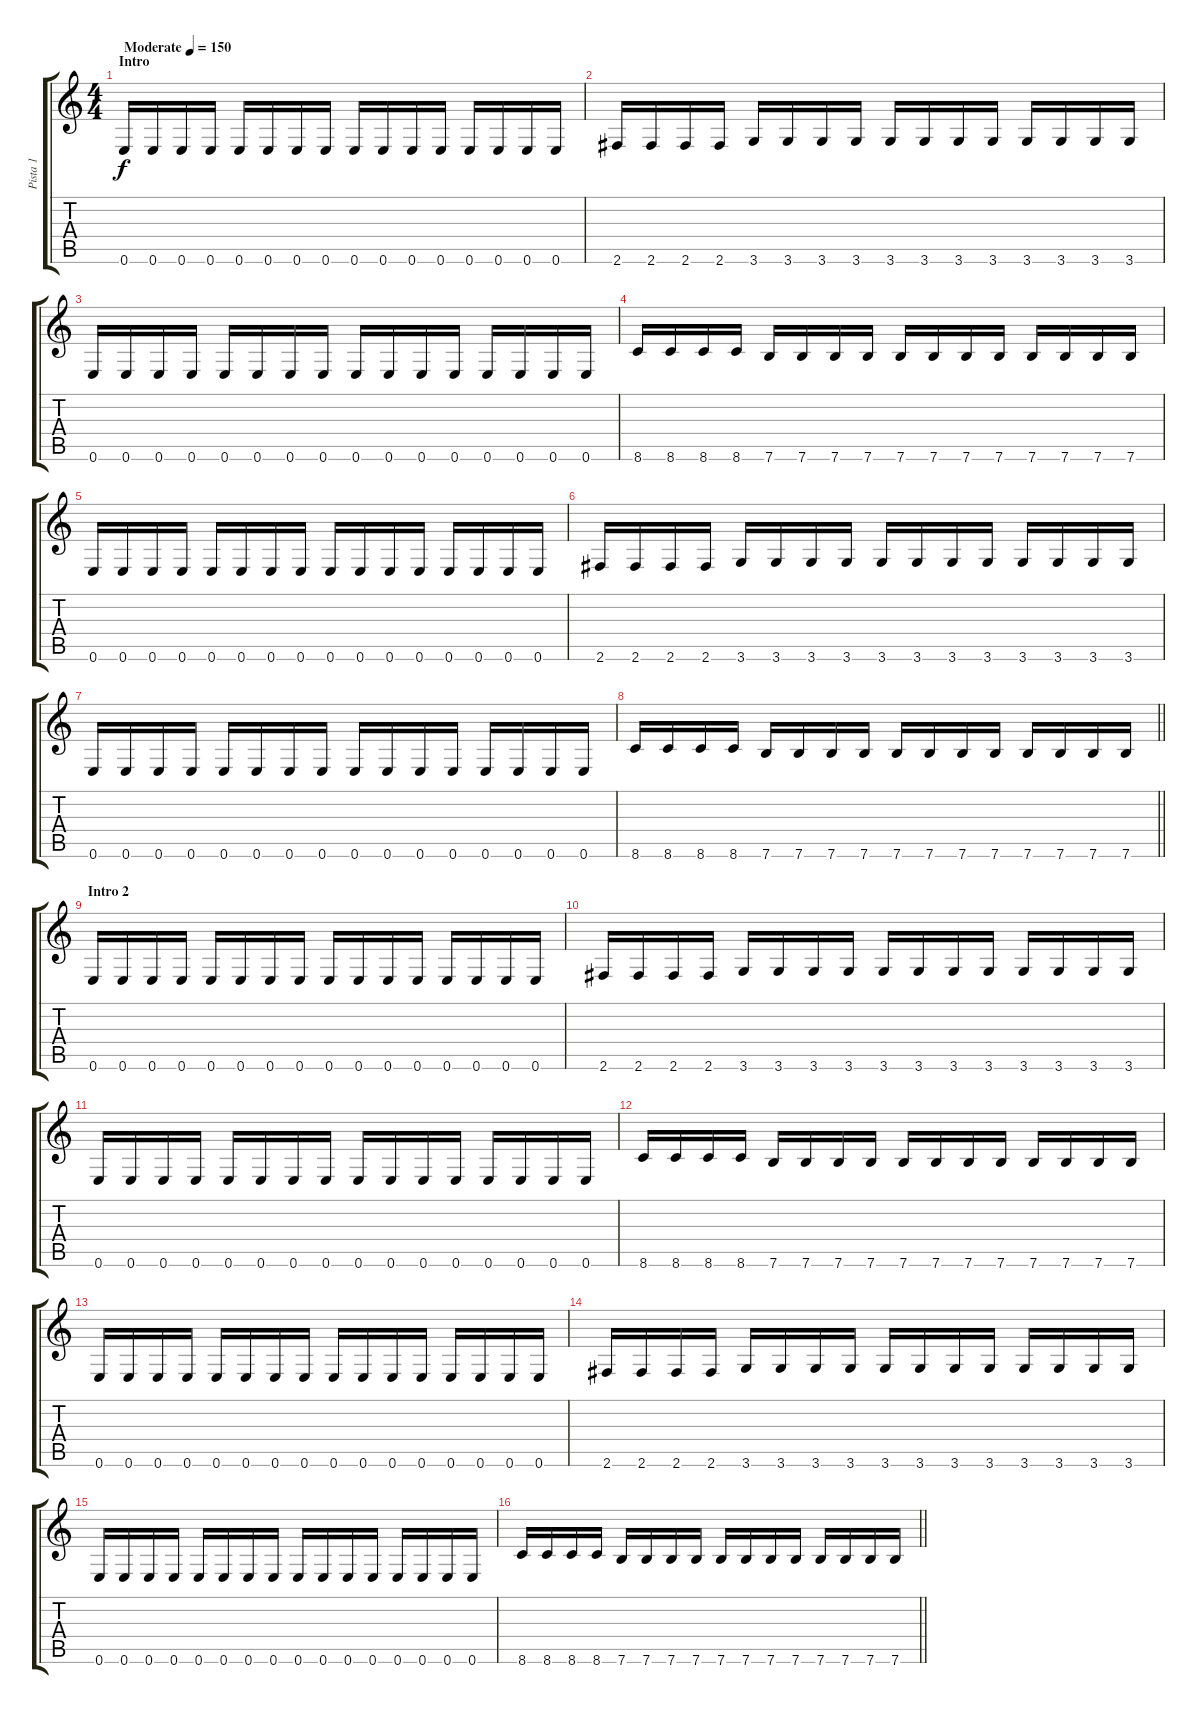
\track ("Pista 1" "Pista 1") {instrument distortionguitar}
\staff {score tabs}
\tuning (E4 B3 G3 D3 A2 E2) {hide}
\ts (4 4)
\section ("" "Intro")
\tempo (150 "Moderate")
\clef g2
\ks c
0.6.16{dy f instrument distortionguitar} 0.6.16 0.6.16 0.6.16 0.6.16 0.6.16 0.6.16 0.6.16 0.6.16 0.6.16 0.6.16 0.6.16 0.6.16 0.6.16 0.6.16 0.6.16 |
2.6.16 2.6.16 2.6.16 2.6.16 3.6.16 3.6.16 3.6.16 3.6.16 3.6.16 3.6.16 3.6.16 3.6.16 3.6.16 3.6.16 3.6.16 3.6.16 |
0.6.16 0.6.16 0.6.16 0.6.16 0.6.16 0.6.16 0.6.16 0.6.16 0.6.16 0.6.16 0.6.16 0.6.16 0.6.16 0.6.16 0.6.16 0.6.16 |
8.6.16 8.6.16 8.6.16 8.6.16 7.6.16 7.6.16 7.6.16 7.6.16 7.6.16 7.6.16 7.6.16 7.6.16 7.6.16 7.6.16 7.6.16 7.6.16 |
0.6.16 0.6.16 0.6.16 0.6.16 0.6.16 0.6.16 0.6.16 0.6.16 0.6.16 0.6.16 0.6.16 0.6.16 0.6.16 0.6.16 0.6.16 0.6.16 |
2.6.16 2.6.16 2.6.16 2.6.16 3.6.16 3.6.16 3.6.16 3.6.16 3.6.16 3.6.16 3.6.16 3.6.16 3.6.16 3.6.16 3.6.16 3.6.16 |
0.6.16 0.6.16 0.6.16 0.6.16 0.6.16 0.6.16 0.6.16 0.6.16 0.6.16 0.6.16 0.6.16 0.6.16 0.6.16 0.6.16 0.6.16 0.6.16 |
\barLineRight lightlight
8.6.16 8.6.16 8.6.16 8.6.16 7.6.16 7.6.16 7.6.16 7.6.16 7.6.16 7.6.16 7.6.16 7.6.16 7.6.16 7.6.16 7.6.16 7.6.16 |
\section ("" "Intro 2")
0.6.16 0.6.16 0.6.16 0.6.16 0.6.16 0.6.16 0.6.16 0.6.16 0.6.16 0.6.16 0.6.16 0.6.16 0.6.16 0.6.16 0.6.16 0.6.16 |
2.6.16 2.6.16 2.6.16 2.6.16 3.6.16 3.6.16 3.6.16 3.6.16 3.6.16 3.6.16 3.6.16 3.6.16 3.6.16 3.6.16 3.6.16 3.6.16 |
0.6.16 0.6.16 0.6.16 0.6.16 0.6.16 0.6.16 0.6.16 0.6.16 0.6.16 0.6.16 0.6.16 0.6.16 0.6.16 0.6.16 0.6.16 0.6.16 |
8.6.16 8.6.16 8.6.16 8.6.16 7.6.16 7.6.16 7.6.16 7.6.16 7.6.16 7.6.16 7.6.16 7.6.16 7.6.16 7.6.16 7.6.16 7.6.16 |
0.6.16 0.6.16 0.6.16 0.6.16 0.6.16 0.6.16 0.6.16 0.6.16 0.6.16 0.6.16 0.6.16 0.6.16 0.6.16 0.6.16 0.6.16 0.6.16 |
2.6.16 2.6.16 2.6.16 2.6.16 3.6.16 3.6.16 3.6.16 3.6.16 3.6.16 3.6.16 3.6.16 3.6.16 3.6.16 3.6.16 3.6.16 3.6.16 |
0.6.16 0.6.16 0.6.16 0.6.16 0.6.16 0.6.16 0.6.16 0.6.16 0.6.16 0.6.16 0.6.16 0.6.16 0.6.16 0.6.16 0.6.16 0.6.16 |
\barLineRight lightlight
8.6.16 8.6.16 8.6.16 8.6.16 7.6.16 7.6.16 7.6.16 7.6.16 7.6.16 7.6.16 7.6.16 7.6.16 7.6.16 7.6.16 7.6.16 7.6.16
